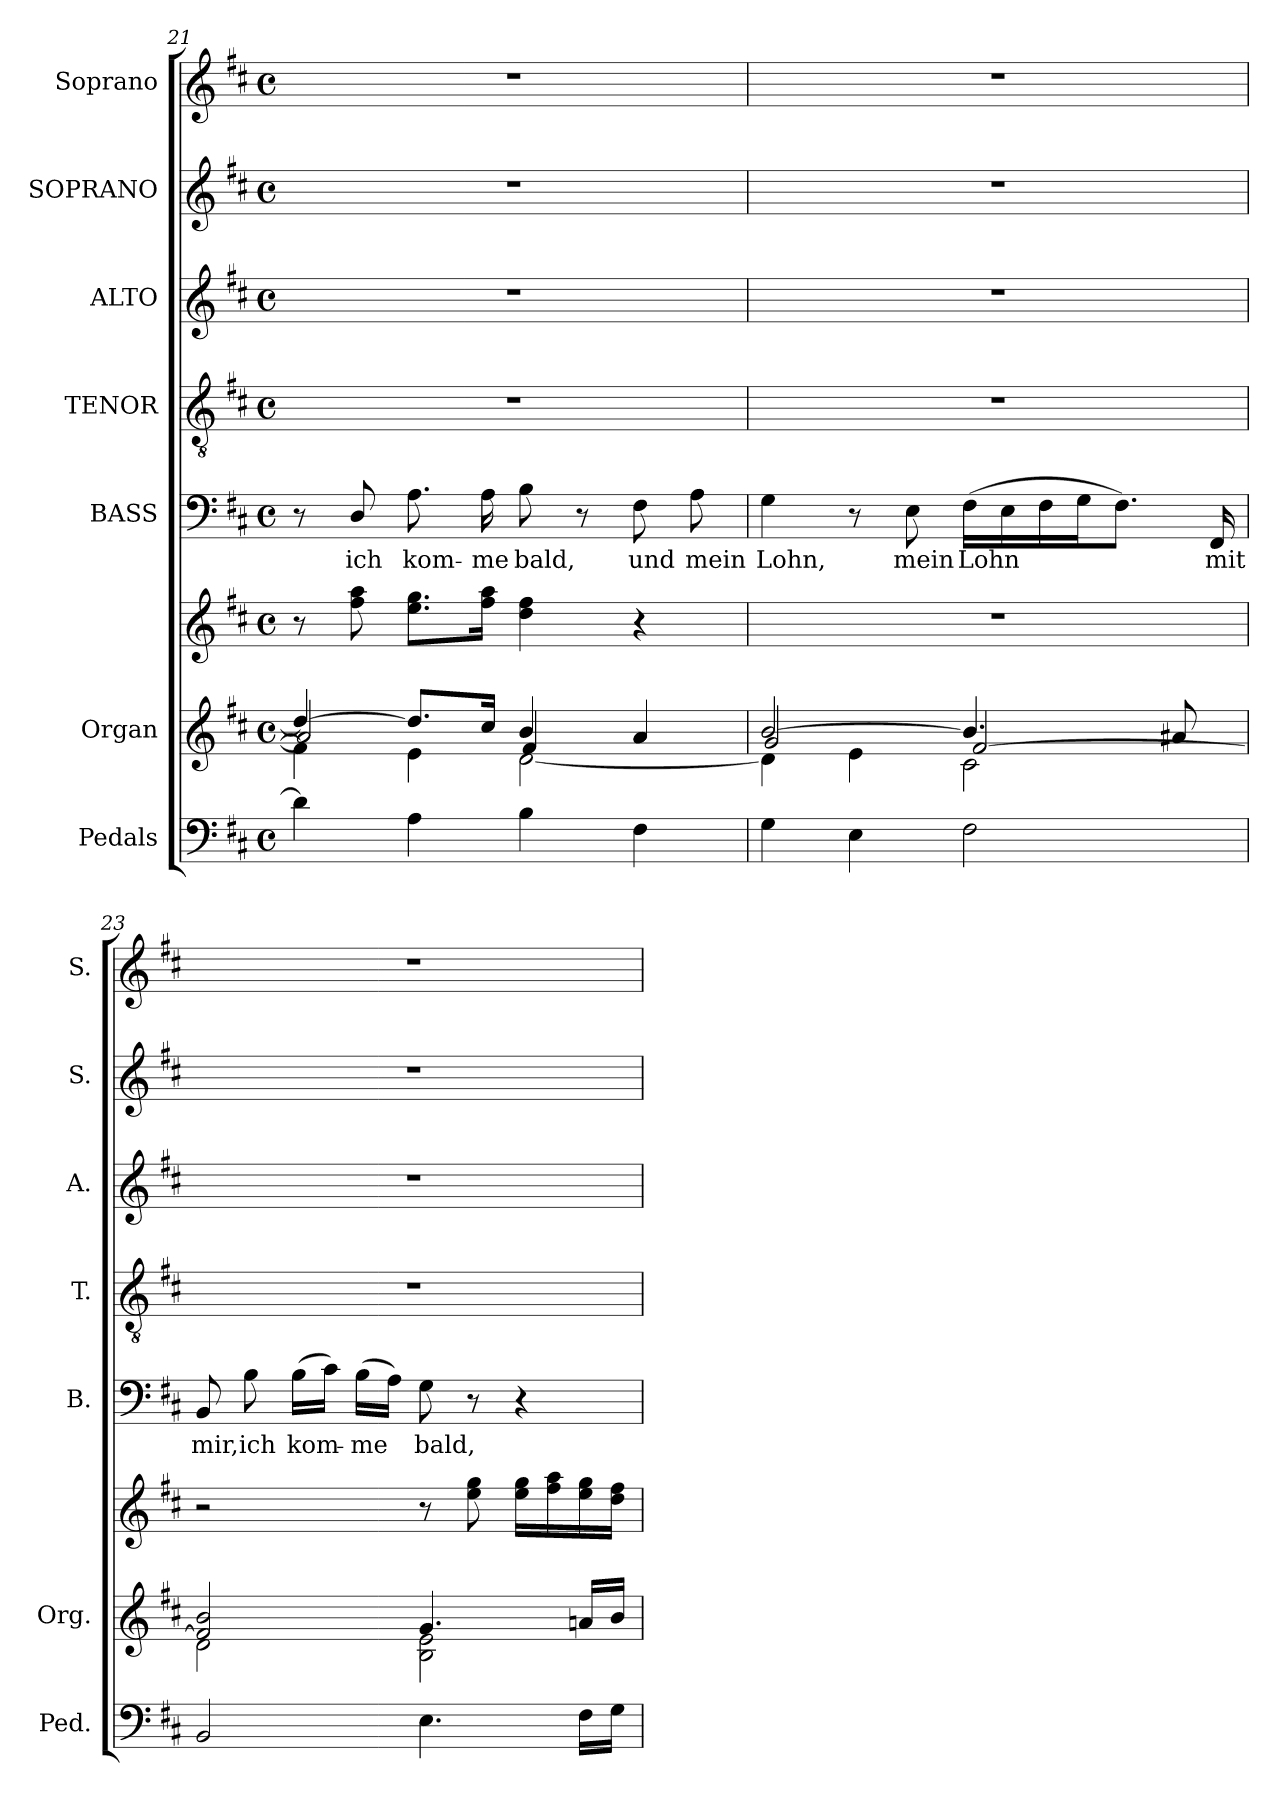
**kern	**kern	**kern	**kern	**text	**kern	**kern	**kern	**kern
*part7	*part6	*part6	*part5	*part5	*part4	*part3	*part2	*part1
*staff8	*staff7	*staff6	*staff5	*staff5	*staff4	*staff3	*staff2	*staff1
*I"Pedals	*I"Organ	*	*I"BASS	*	*I"TENOR	*I"ALTO	*I"SOPRANO	*I"Soprano
*I'Ped.	*I'Org.	*	*I'B.	*	*I'T.	*I'A.	*I'S.	*I'S.
!!LO:LB:g=z
*clefF4	*clefG2	*clefG2	*clefF4	*	*clefGv2	*clefG2	*clefG2	*clefG2
*	*	*	*	*	*ITrd7c12	*	*	*
*k[f#c#]	*k[f#c#]	*k[f#c#]	*k[f#c#]	*	*k[f#c#]	*k[f#c#]	*k[f#c#]	*k[f#c#]
*D:	*D:	*D:	*D:	*	*D:	*D:	*D:	*D:
*M4/4	*M4/4	*M4/4	*M4/4	*	*M4/4	*M4/4	*M4/4	*M4/4
*met(c)	*met(c)	*met(c)	*met(c)	*	*met(c)	*met(c)	*met(c)	*met(c)
=21	=21	=21	=21	=21	=21	=21	=21	=21
*	*^	*	*	*	*	*	*	*
*	*	*^	*	*	*	*	*	*	*
4di\]	4ddi/_	4f#i\]	2ai/]	8r	8r	.	1r	1r	1r	1r
!	!	!	!	!	!	!LO:LY:b:color=#000000	!	!	!	!
.	.	.	.	8ff#i\ 8aai	8Di/	ich	.	.	.	.
!	!	!	!	!	!	!LO:LY:b:color=#000000	!	!	!	!
4Ai\	8.ddi/L]	4ei\	.	8.eei\ 8.ggiL	8.Ai\	kom-	.	.	.	.
!	!	!	!	!	!	!LO:LY:b:color=#000000	!	!	!	!
.	16cc#i/Jk	.	.	16ff#i\ 16aaiJk	16Ai\	-me	.	.	.	.
!	!	!	!	!	!	!LO:LY:b:color=#000000	!	!	!	!
4Bi\	4bi/	[2di\	4f#i/	4ddi\ 4ff#i	8Bi\	bald,	.	.	.	.
.	.	.	.	.	8r	.	.	.	.	.
!	!	!	!	!	!	!LO:LY:b:color=#000000	!	!	!	!
4F#i\	4ai/	.	4ai/	4r	8F#i\	und	.	.	.	.
!	!	!	!	!	!	!LO:LY:b:color=#000000	!	!	!	!
.	.	.	.	.	8Ai\	mein	.	.	.	.
=22	=22	=22	=22	=22	=22	=22	=22	=22	=22	=22
!	!	!	!	!	!	!LO:LY:b:color=#000000	!	!	!	!
4Gi\	[2bi/	4di\]	2gi/	1r	4Gi\	Lohn,	1r	1r	1r	1r
4Ei\	.	4ei\	.	.	8r	.	.	.	.	.
!	!	!	!	!	!	!LO:LY:b:color=#000000	!	!	!	!
.	.	.	.	.	8Ei\	mein	.	.	.	.
!	!	!	!	!	!	!LO:LY:b:color=#000000	!	!	!	!
2F#i\	4.bi/]	2c#i\	[2f#i/	.	(16F#i\LL	Lohn	.	.	.	.
.	.	.	.	.	16Ei\	.	.	.	.	.
.	.	.	.	.	16F#i\	.	.	.	.	.
.	.	.	.	.	16Gi\J	.	.	.	.	.
.	.	.	.	.	8.F#i\J)	.	.	.	.	.
.	8a#Xi/	.	.	.	.	.	.	.	.	.
!	!	!	!	!	!	!LO:LY:b:color=#000000	!	!	!	!
.	.	.	.	.	16FF#i/	mit	.	.	.	.
*	*	*v	*v	*	*	*	*	*	*	*
=23	=23	=23	=23	=23	=23	=23	=23	=23	=23
!	!	!	!	!	!LO:LY:b:color=#000000	!	!	!	!
2BBi/	2f#i/] 2bi	2di\	2r	8BBi/	mir,	1r	1r	1r	1r
!	!	!	!	!	!LO:LY:b:color=#000000	!	!	!	!
.	.	.	.	8Bi\	ich	.	.	.	.
!	!	!	!	!	!LO:LY:b:color=#000000	!	!	!	!
.	.	.	.	(16Bi\LL	kom-	.	.	.	.
.	.	.	.	16c#i\JJ)	.	.	.	.	.
!	!	!	!	!	!LO:LY:b:color=#000000	!	!	!	!
.	.	.	.	(16Bi\LL	-me	.	.	.	.
.	.	.	.	16Ai\JJ)	.	.	.	.	.
!	!	!	!	!	!LO:LY:b:color=#000000	!	!	!	!
4.Ei\	4.gi/	2Bi\ 2ei	8r	8Gi\	bald,	.	.	.	.
.	.	.	8eei\ 8ggi	8r	.	.	.	.	.
.	.	.	16eei\ 16ggiLL	4r	.	.	.	.	.
.	.	.	16ff#i\ 16aai	.	.	.	.	.	.
16F#i\LL	16ani/LL	.	16eei\ 16ggi	.	.	.	.	.	.
16Gi\JJ	16bi/JJ	.	16ddi\ 16ff#iJJ	.	.	.	.	.	.
*	*v	*v	*	*	*	*	*	*	*
=	=	=	=	=	=	=	=	=
*-	*-	*-	*-	*-	*-	*-	*-	*-
